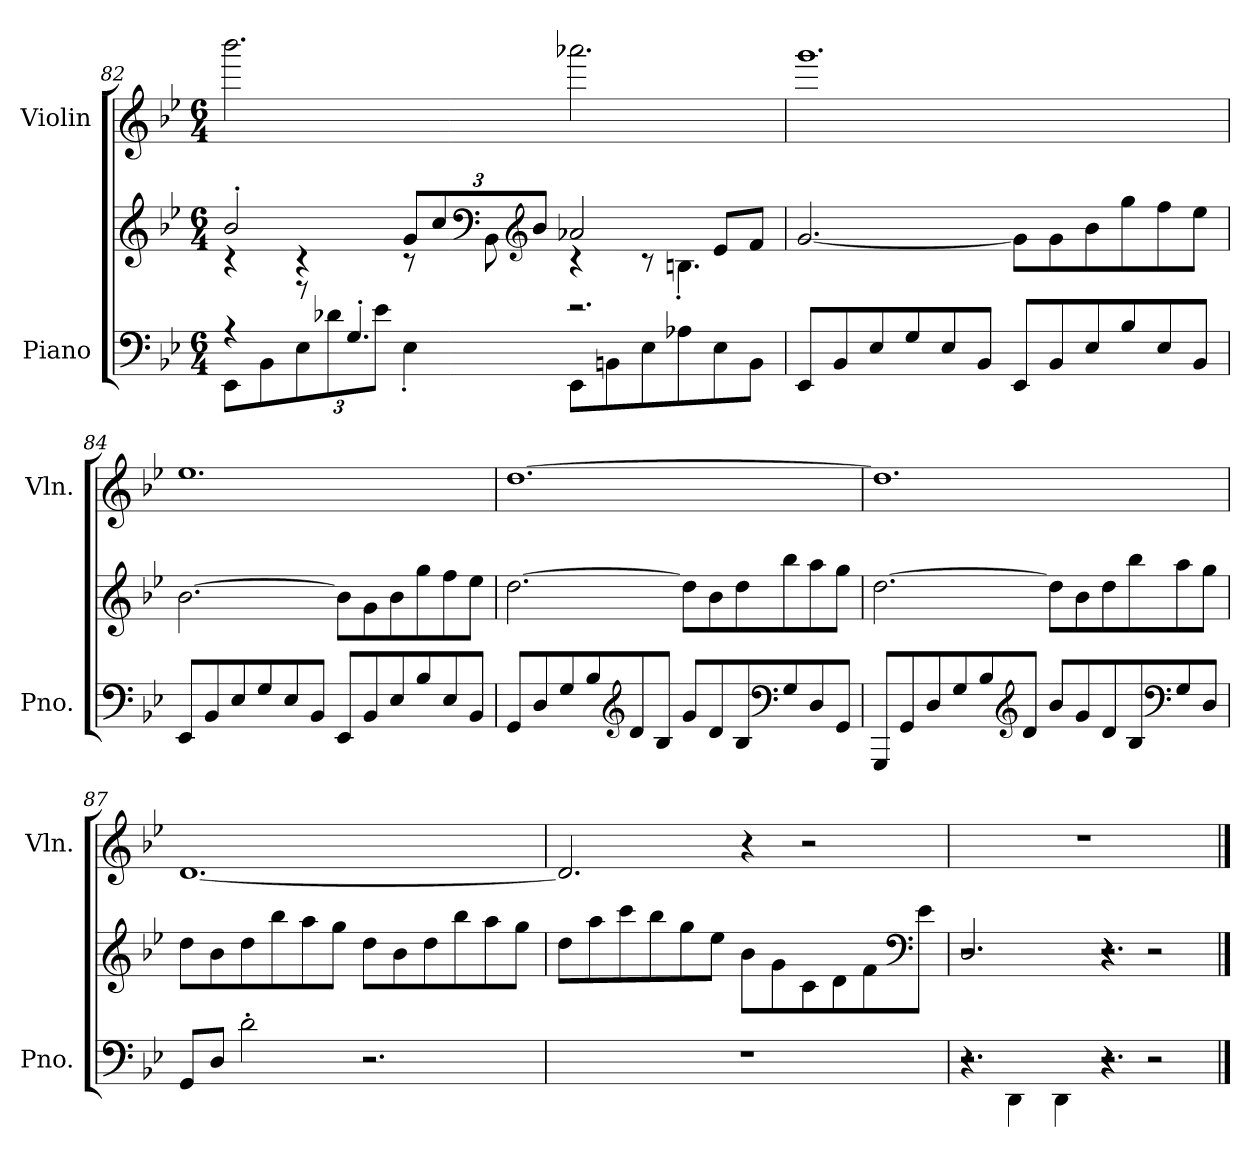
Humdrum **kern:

**kern	**kern	**kern
*part2	*part2	*part1
*staff3	*staff2	*staff1
*I"Piano	*	*I"Violin
*I'Pno.	*	*I'Vln.
!!LO:LB:g=z
*clefF4	*clefG2	*clefG2
*k[b-e-]	*k[b-e-]	*k[b-e-]
*M6/4	*M6/4	*M6/4
=82	=82	=82
*^	*^	*
4r	8EE-\L	2b-'/	4r	2.bbb-\
.	8BB-\	.	.	.
*	*Xbrackettup	*	*	*
8r	12E-\	.	4r	.
.	12d-X\	.	.	.
4.G'/	.	.	.	.
.	12e-\J	.	.	.
*	*	*Xbrackettup	*	*
.	4E-'\	12g/L	8r	.
.	.	12cc/	.	.
*	*	*clefF4	*	*
.	.	.	8BB-\	.
*	*	*clefG2	*	*
.	.	12b-/J	.	.
2.r	8EE-\L	2a-X/	4r	2.aaa-X\
.	8BBn\	.	.	.
.	8E-\	.	8r	.
.	8A-X\	.	4.Bn'\	.
.	8E-\	8e-/L	.	.
.	8BB\J	8f/J	.	.
*v	*v	*	*	*
*	*v	*v	*
=83	=83	=83
8EE-/L	[2.g/	1.ggg
8BB-/	.	.
8E-/	.	.
8G/	.	.
8E-/	.	.
8BB-/J	.	.
8EE-/L	8g\L]	.
8BB-/	8g\	.
8E-/	8b-\	.
8B-/	8gg\	.
8E-/	8ff\	.
8BB-/J	8ee-\J	.
!!LO:LB:g=z
=84	=84	=84
8EE-/L	[2.b-\	1.ee-
8BB-/	.	.
8E-/	.	.
8G/	.	.
8E-/	.	.
8BB-/J	.	.
8EE-/L	8b-\L]	.
8BB-/	8g\	.
8E-/	8b-\	.
8B-/	8gg\	.
8E-/	8ff\	.
8BB-/J	8ee-\J	.
=85	=85	=85
8GG/L	[2.dd\	[1.dd
8D/	.	.
8G/	.	.
8B-/	.	.
*clefG2	*	*
8d/	.	.
8B-/J	.	.
8g/L	8dd\L]	.
8d/	8b-\	.
8B-/	8dd\	.
*clefF4	*	*
8G/	8bb-\	.
8D/	8aa\	.
8GG/J	8gg\J	.
=86	=86	=86
8GGG/L	[2.dd\	1.dd]
8GG/	.	.
8D/	.	.
8G/	.	.
8B-/	.	.
*clefG2	*	*
8d/J	.	.
8b-/L	8dd\L]	.
8g/	8b-\	.
8d/	8dd\	.
8B-/	8bb-\	.
*clefF4	*	*
8G/	8aa\	.
8D/J	8gg\J	.
!!LO:LB:g=z
=87	=87	=87
8GG/L	8dd\L	[1.d
8D/J	8b-\	.
2d'\	8dd\	.
.	8bb-\	.
.	8aa\	.
.	8gg\J	.
2.r	8dd\L	.
.	8b-\	.
.	8dd\	.
.	8bb-\	.
.	8aa\	.
.	8gg\J	.
=88	=88	=88
*	*	*MM150
1.r	8dd\L	2.d/]
.	8aa\	.
.	8ccc\	.
.	8bb-\	.
.	8gg\	.
.	8ee-\J	.
*	*	*MM120
.	8b-\L	4r
.	8g\	.
.	8c\	2r
.	8d\	.
.	8f\	.
*	*clefF4	*
.	8e-\J	.
=89	=89	=89
*	*	*MM90
*^	*^	*
*	*^	*	*^	*
2.r	4r	2.r	2.r	2.r	2.D/	1.r
.	4DD\	.	.	.	.	.
.	4DD\	.	.	.	.	.
4r	2.r	4r	4r	2.r	4r	.
2r	.	2r	2r	.	2r	.
*v	*v	*v	*	*	*	*
*	*v	*v	*v	*
==	==	==
*-	*-	*-
